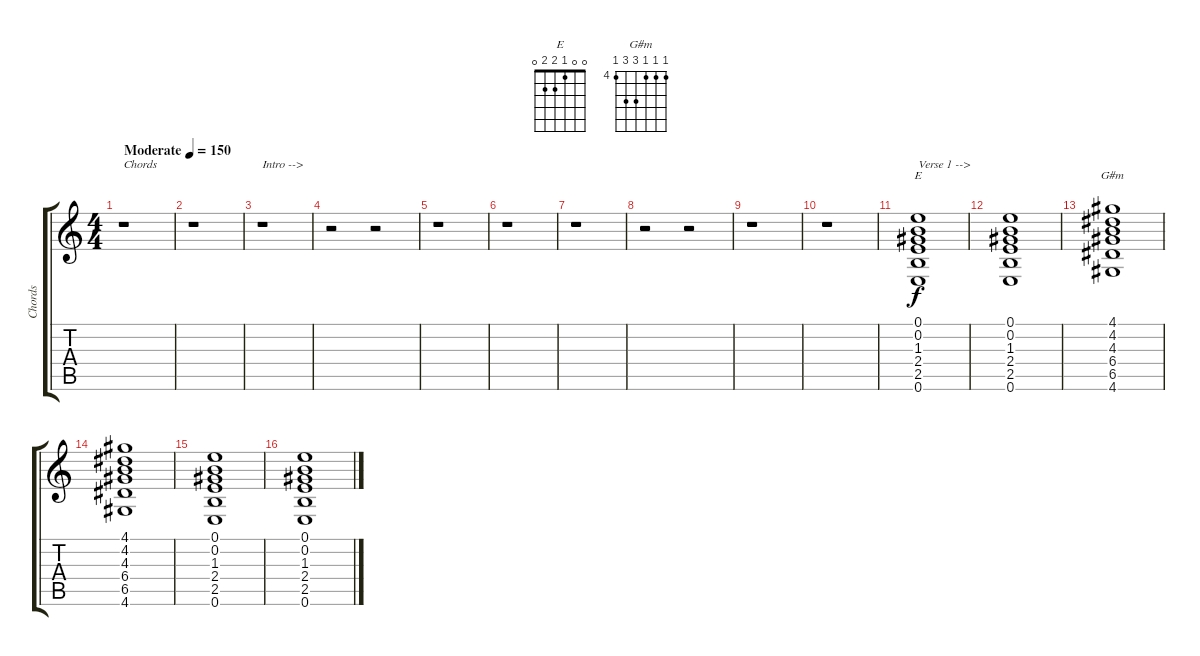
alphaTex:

\track ("Chords" "Chords") {instrument acousticguitarnylon}
\staff {score tabs}
\tuning (E4 B3 G3 D3 A2 E2) {hide}
\chord ("E" 0 0 1 2 2 0)
\chord ("G#m" 4 4 4 6 6 4) {firstfret 4}
\ts (4 4)
\tempo (150 "Moderate")
\clef g2
\ks c
r.1{txt "Chords" dy f instrument acousticguitarnylon} |
r.1 |
r.1{txt "Intro -->"} |
r.2 r.2 |
r.1 |
r.1 |
r.1 |
r.2 r.2 |
r.1 |
r.1 |
(0.1 0.2 1.3 2.4 2.5 0.6).1{ch "E" txt "Verse 1 -->"} |
(0.1 0.2 1.3 2.4 2.5 0.6).1 |
(4.1 4.2 4.3 6.4 6.5 4.6).1{ch "G#m"} |
(4.1 4.2 4.3 6.4 6.5 4.6).1 |
(0.1 0.2 1.3 2.4 2.5 0.6).1 |
(0.1 0.2 1.3 2.4 2.5 0.6).1
